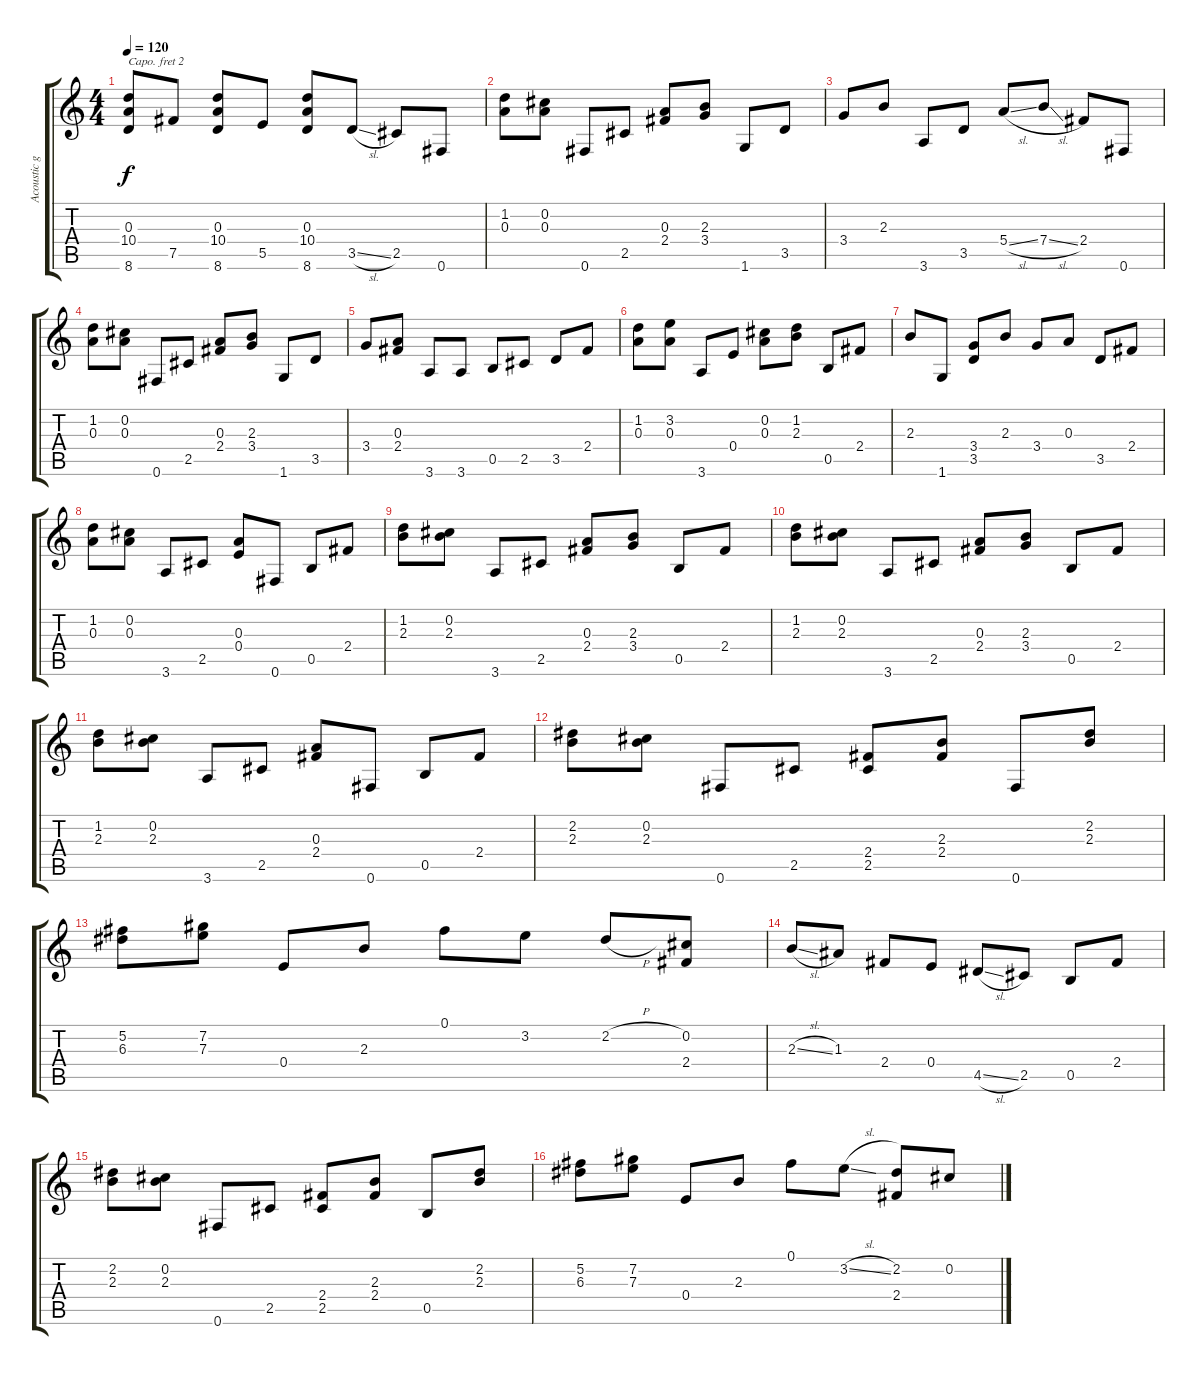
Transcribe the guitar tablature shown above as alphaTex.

\track ("Acoustic guitar" "Acoustic g") {instrument acousticguitarsteel}
\staff {score tabs}
\capo 2
\tuning (E4 B3 G3 D3 A2 E2) {hide}
\ts (4 4)
\tempo 120
\clef g2
\ks c
(0.3 10.4 8.6).8{dy f} 7.5.8 (0.3 10.4 8.6).8 5.5.8 (0.3 10.4 8.6).8 3.5{sl}.8 2.5.8 0.6.8 |
(1.2 0.3).8 (0.2 0.3).8 0.6.8 2.5.8 (0.3 2.4).8 (2.3 3.4).8 1.6.8 3.5.8 |
3.4.8 2.3.8 3.6.8 3.5.8 5.4{sl}.8 7.4{sl}.8 2.4.8 0.6.8 |
(1.2 0.3).8 (0.2 0.3).8 0.6.8 2.5.8 (0.3 2.4).8 (2.3 3.4).8 1.6.8 3.5.8 |
3.4.8 (0.3 2.4).8 3.6.8 3.6.8 0.5.8 2.5.8 3.5.8 2.4.8 |
(1.2 0.3).8 (3.2 0.3).8 3.6.8 0.4.8 (0.2 0.3).8 (1.2 2.3).8 0.5.8 2.4.8 |
2.3.8 1.6.8 (3.4 3.5).8 2.3.8 3.4.8 0.3.8 3.5.8 2.4.8 |
(1.2 0.3).8 (0.2 0.3).8 3.6.8 2.5.8 (0.3 0.4).8 0.6.8 0.5.8 2.4.8 |
(1.2 2.3).8 (0.2 2.3).8 3.6.8 2.5.8 (0.3 2.4).8 (2.3 3.4).8 0.5.8 2.4.8 |
(1.2 2.3).8 (0.2 2.3).8 3.6.8 2.5.8 (0.3 2.4).8 (2.3 3.4).8 0.5.8 2.4.8 |
(1.2 2.3).8 (0.2 2.3).8 3.6.8 2.5.8 (0.3 2.4).8 0.6.8 0.5.8 2.4.8 |
(2.2 2.3).8 (0.2 2.3).8 0.6.8 2.5.8 (2.4 2.5).8 (2.3 2.4).8 0.6.8 (2.2 2.3).8 |
(5.2 6.3).8 (7.2 7.3).8 0.4.8 2.3.8 0.1.8 3.2.8 2.2{h}.8 (0.2 2.4).8 |
2.3{sl}.8 1.3.8 2.4.8 0.4.8 4.5{sl}.8 2.5.8 0.5.8 2.4.8 |
(2.2 2.3).8 (0.2 2.3).8 0.6.8 2.5.8 (2.4 2.5).8 (2.3 2.4).8 0.5.8 (2.2 2.3).8 |
(5.2 6.3).8 (7.2 7.3).8 0.4.8 2.3.8 0.1.8 3.2{sl}.8 (2.2 2.4).8 0.2.8
